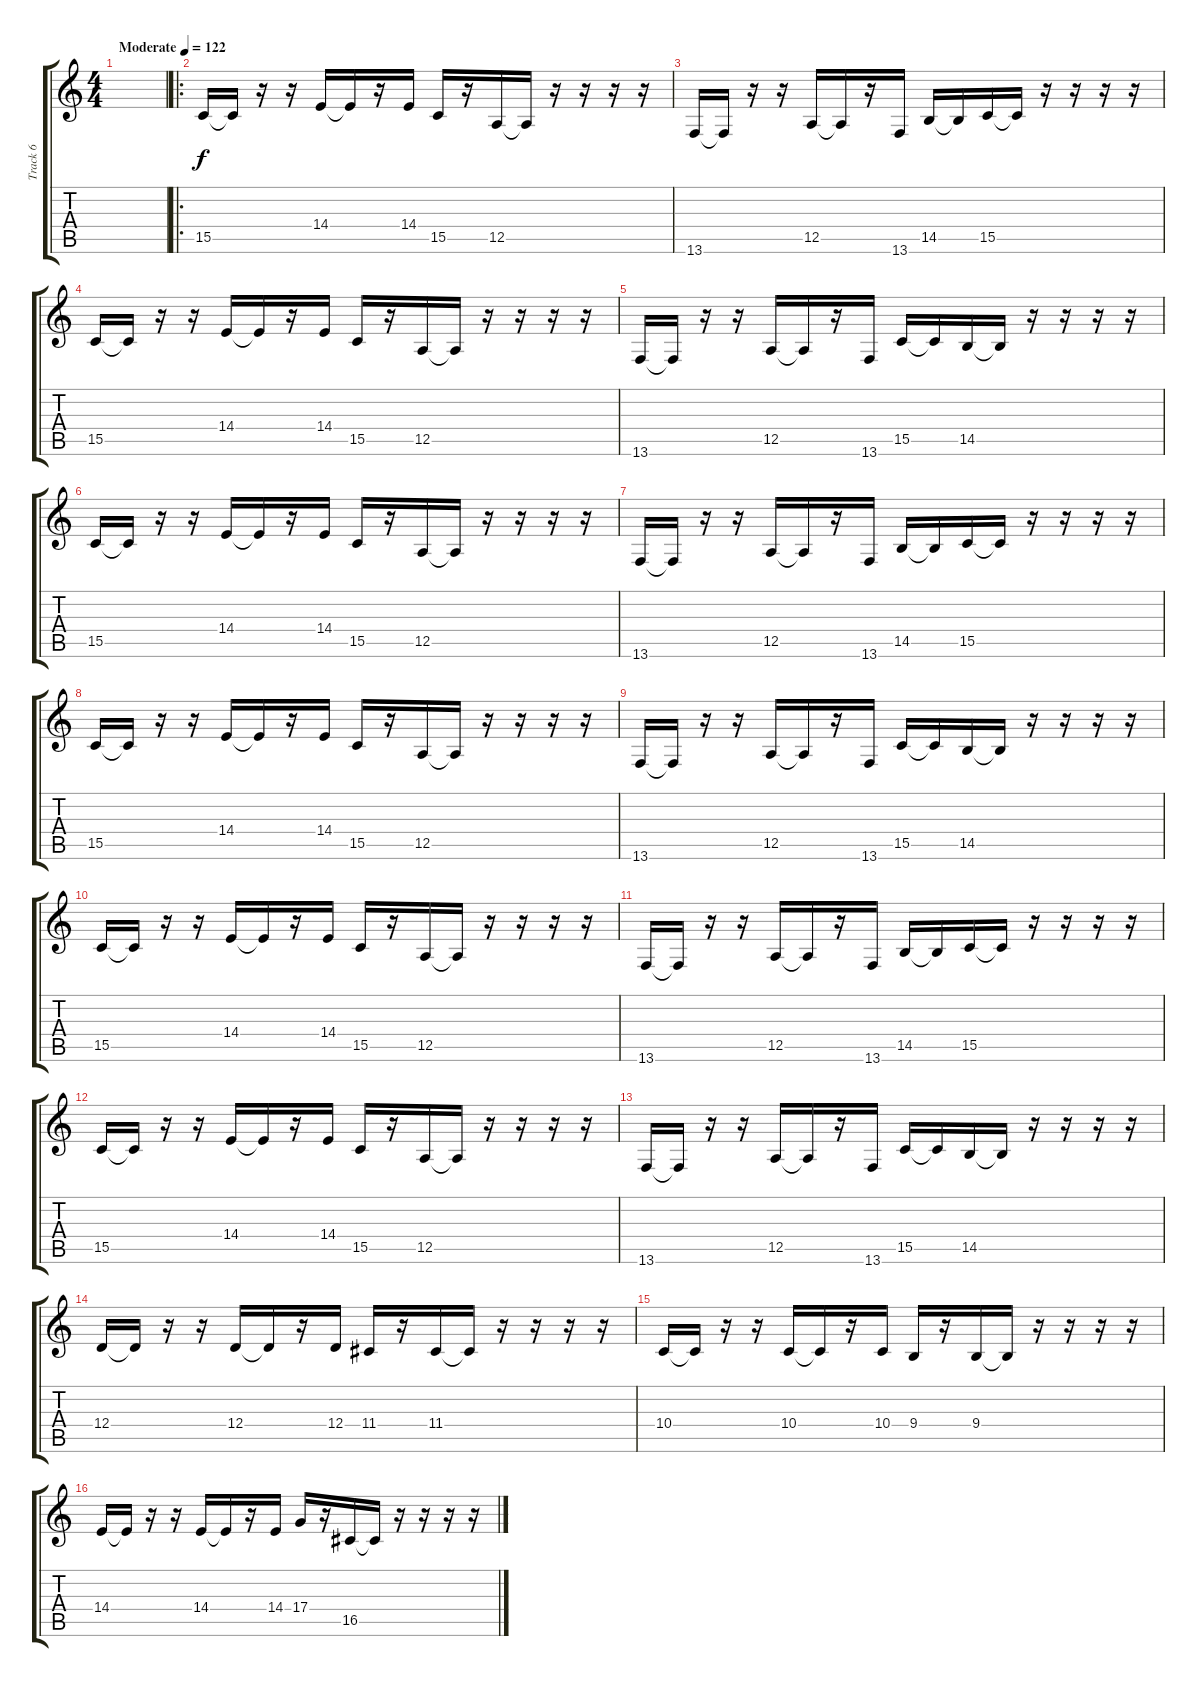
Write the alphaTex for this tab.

\track ("Track 6" "Track 6") {instrument musicbox}
\staff {score tabs}
\tuning (E4 B3 G3 D3 A2 E2) {hide}
\ts (4 4)
\tempo (122 "Moderate")
\clef g2
\ks c
|
\ro
15.5.16 15.5{t}.16 r.16 r.16 14.4.16 14.4{t}.16 r.16 14.4.16 15.5.16 r.16 12.5.16 12.5{t}.16 r.16 r.16 r.16 r.16 |
13.6.16 13.6{t}.16 r.16 r.16 12.5.16 12.5{t}.16 r.16 13.6.16 14.5.16 14.5{t}.16 15.5.16 15.5{t}.16 r.16 r.16 r.16 r.16 |
15.5.16 15.5{t}.16 r.16 r.16 14.4.16 14.4{t}.16 r.16 14.4.16 15.5.16 r.16 12.5.16 12.5{t}.16 r.16 r.16 r.16 r.16 |
13.6.16 13.6{t}.16 r.16 r.16 12.5.16 12.5{t}.16 r.16 13.6.16 15.5.16 15.5{t}.16 14.5.16 14.5{t}.16 r.16 r.16 r.16 r.16 |
15.5.16 15.5{t}.16 r.16 r.16 14.4.16 14.4{t}.16 r.16 14.4.16 15.5.16 r.16 12.5.16 12.5{t}.16 r.16 r.16 r.16 r.16 |
13.6.16 13.6{t}.16 r.16 r.16 12.5.16 12.5{t}.16 r.16 13.6.16 14.5.16 14.5{t}.16 15.5.16 15.5{t}.16 r.16 r.16 r.16 r.16 |
15.5.16 15.5{t}.16 r.16 r.16 14.4.16 14.4{t}.16 r.16 14.4.16 15.5.16 r.16 12.5.16 12.5{t}.16 r.16 r.16 r.16 r.16 |
13.6.16 13.6{t}.16 r.16 r.16 12.5.16 12.5{t}.16 r.16 13.6.16 15.5.16 15.5{t}.16 14.5.16 14.5{t}.16 r.16 r.16 r.16 r.16 |
15.5.16 15.5{t}.16 r.16 r.16 14.4.16 14.4{t}.16 r.16 14.4.16 15.5.16 r.16 12.5.16 12.5{t}.16 r.16 r.16 r.16 r.16 |
13.6.16 13.6{t}.16 r.16 r.16 12.5.16 12.5{t}.16 r.16 13.6.16 14.5.16 14.5{t}.16 15.5.16 15.5{t}.16 r.16 r.16 r.16 r.16 |
15.5.16 15.5{t}.16 r.16 r.16 14.4.16 14.4{t}.16 r.16 14.4.16 15.5.16 r.16 12.5.16 12.5{t}.16 r.16 r.16 r.16 r.16 |
13.6.16 13.6{t}.16 r.16 r.16 12.5.16 12.5{t}.16 r.16 13.6.16 15.5.16 15.5{t}.16 14.5.16 14.5{t}.16 r.16 r.16 r.16 r.16 |
12.4.16 12.4{t}.16 r.16 r.16 12.4.16 12.4{t}.16 r.16 12.4.16 11.4.16 r.16 11.4.16 11.4{t}.16 r.16 r.16 r.16 r.16 |
10.4.16 10.4{t}.16 r.16 r.16 10.4.16 10.4{t}.16 r.16 10.4.16 9.4.16 r.16 9.4.16 9.4{t}.16 r.16 r.16 r.16 r.16 |
14.4.16 14.4{t}.16 r.16 r.16 14.4.16 14.4{t}.16 r.16 14.4.16 17.4.16 r.16 16.5.16 16.5{t}.16 r.16 r.16 r.16 r.16
